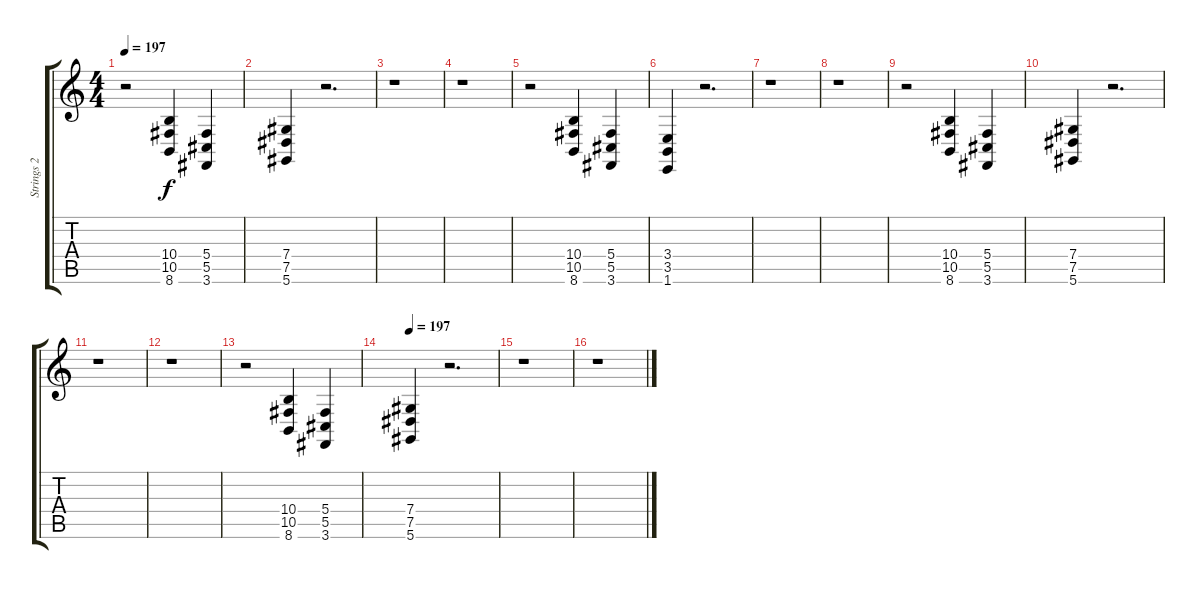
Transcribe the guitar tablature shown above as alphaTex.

\track ("Strings 2" "Strings 2") {instrument stringensemble1}
\staff {score tabs}
\tuning (Eb4 Bb3 Gb3 Db3 Ab2 Eb2) {hide}
\ts (4 4)
\tempo 197
\clef g2
\ks c
r.2{dy f} (10.4 10.5 8.6).4 (5.4 5.5 3.6).4 |
(7.4 7.5 5.6).4 r.2{d} |
r.1 |
r.1 |
r.2 (10.4 10.5 8.6).4 (5.4 5.5 3.6).4 |
(3.4 3.5 1.6).4 r.2{d} |
r.1 |
r.1 |
r.2 (10.4 10.5 8.6).4 (5.4 5.5 3.6).4 |
(7.4 7.5 5.6).4 r.2{d} |
r.1 |
r.1 |
r.2 (10.4 10.5 8.6).4 (5.4 5.5 3.6).4 |
\tempo 197
(7.4 7.5 5.6).4 r.2{d} |
r.1 |
r.1
